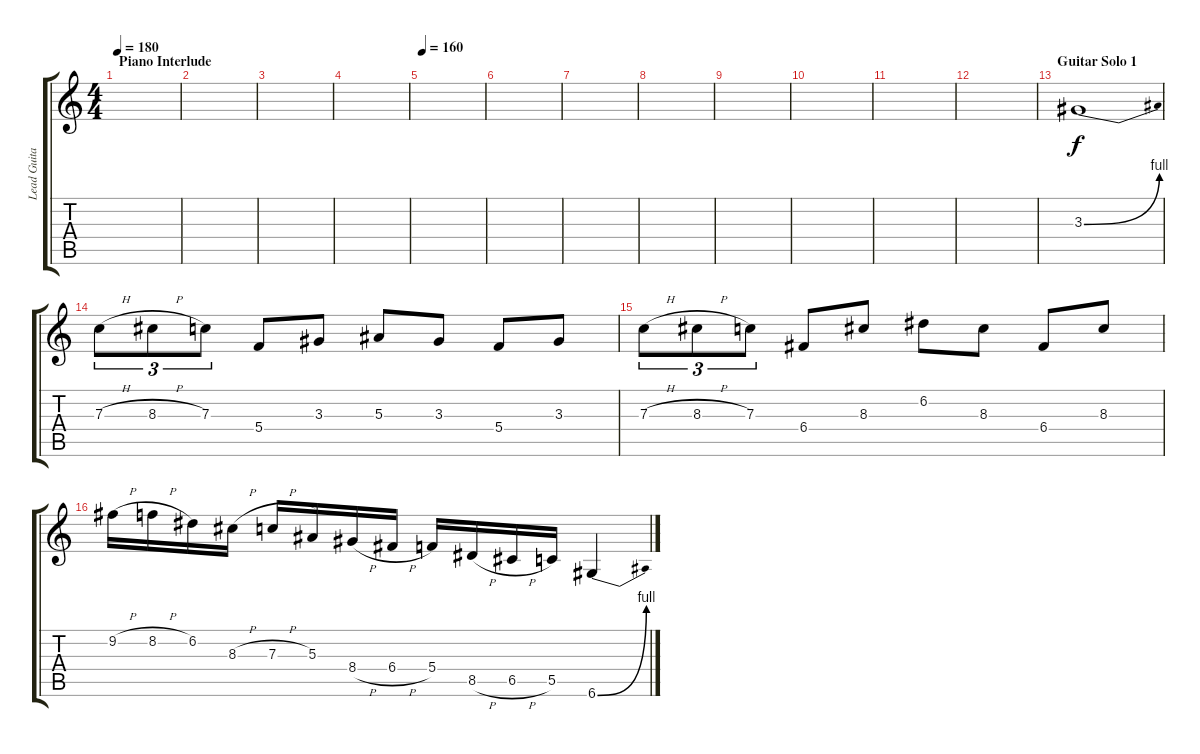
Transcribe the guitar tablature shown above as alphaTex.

\track ("Lead Guitar" "Lead Guita") {instrument distortionguitar}
\staff {score tabs}
\tuning (D4 A3 F3 C3 G2 D2) {hide}
\ts (4 4)
\section ("" "Piano Interlude")
\tempo 180
\clef g2
\ks c
|
|
|
|
\tempo 160
|
|
|
|
|
|
|
|
\section ("" "Guitar Solo 1")
3.3{be (bend 0 0 60 4)}.1{volume 16 balance 0} |
7.3{h}.8{tu (3 2)} 8.3{h}.8{tu (3 2)} 7.3.8{tu (3 2)} 5.4.8 3.3.8 5.3.8 3.3.8 5.4.8 3.3.8 |
7.3{h}.8{tu (3 2)} 8.3{h}.8{tu (3 2)} 7.3.8{tu (3 2)} 6.4.8 8.3.8 6.2.8 8.3.8 6.4.8 8.3.8 |
9.2{h}.16 8.2{h}.16 6.2.16 8.3{h}.16 7.3{h}.16 5.3.16 8.4{h}.16 6.4{h}.16 5.4.16 8.5{h}.16 6.5{h}.16 5.5.16 6.6{be (bend 0 0 60 4)}.4
